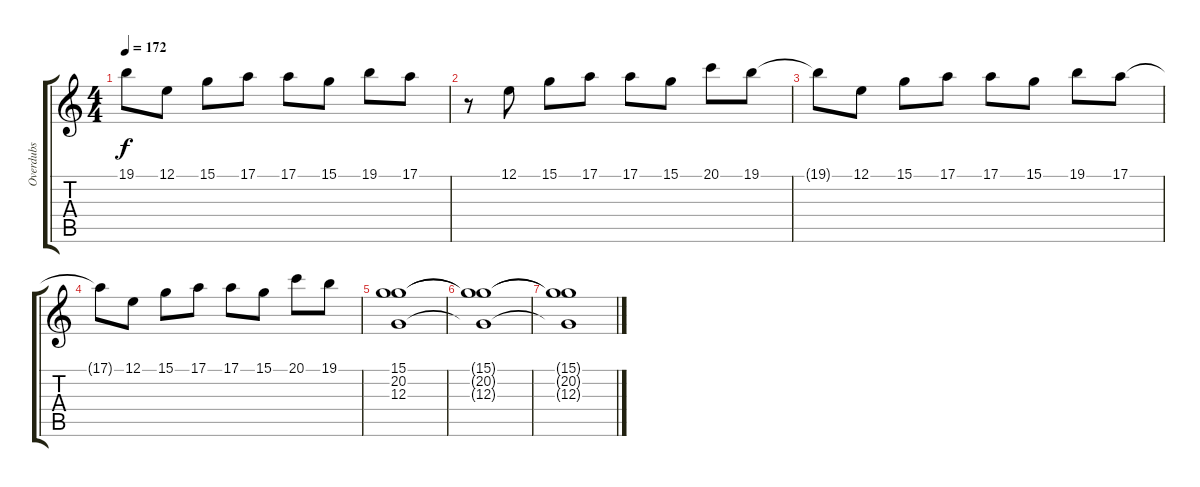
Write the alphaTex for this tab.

\track ("Overdubs" "Overdubs") {instrument lead8bassandlead}
\staff {score tabs}
\tuning (E4 B3 G3 D3 A2 E2) {hide}
\ts (4 4)
\tempo 172
\clef g2
\ks c
19.1{t}.8{dy f} 12.1.8 15.1.8 17.1.8 17.1.8 15.1.8 19.1.8 17.1.8 |
r.8 12.1.8 15.1.8 17.1.8 17.1.8 15.1.8 20.1.8 19.1.8 |
19.1{t}.8 12.1.8 15.1.8 17.1.8 17.1.8 15.1.8 19.1.8 17.1.8 |
17.1{t}.8 12.1.8 15.1.8 17.1.8 17.1.8 15.1.8 20.1.8 19.1.8 |
(15.1 20.2 12.3).1 |
(15.1{t} 20.2{t} 12.3{t}).1 |
(15.1{t} 20.2{t} 12.3{t}).1
